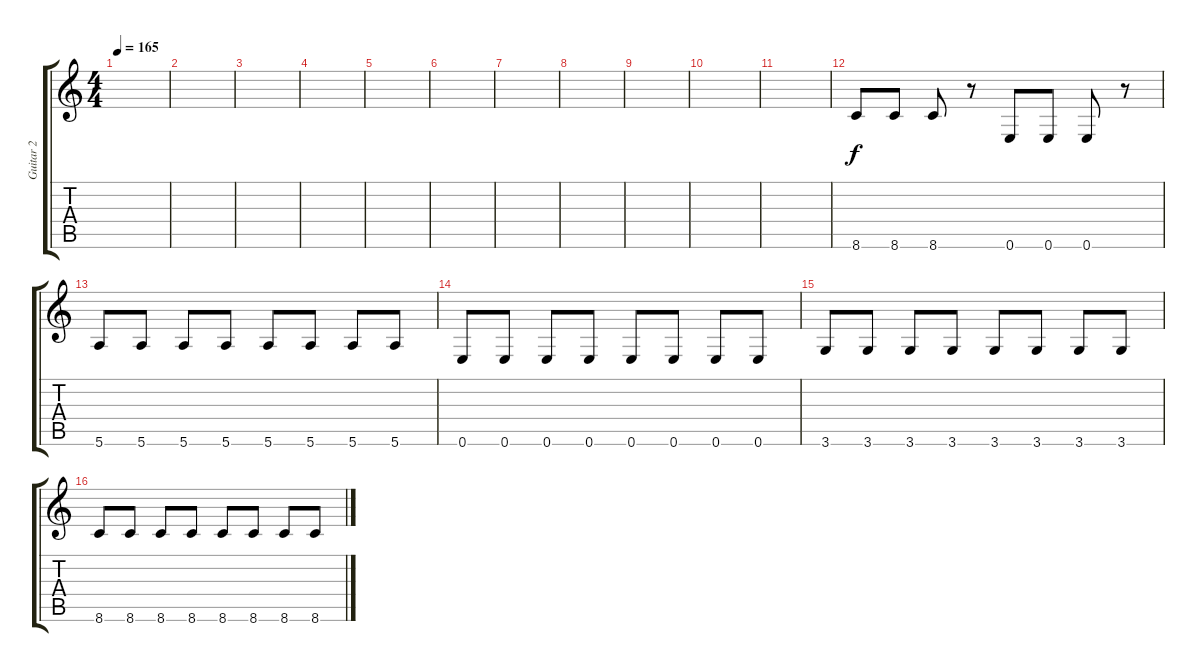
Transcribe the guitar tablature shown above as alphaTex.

\track ("Guitar 2" "Guitar 2") {instrument overdrivenguitar}
\staff {score tabs}
\tuning (E4 B3 G3 D3 A2 E2) {hide}
\ts (4 4)
\tempo 165
\clef g2
\ks c
|
|
|
|
|
|
|
|
|
|
|
8.6.8 8.6.8 8.6.8 r.8 0.6.8 0.6.8 0.6.8 r.8 |
5.6.8 5.6.8 5.6.8 5.6.8 5.6.8 5.6.8 5.6.8 5.6.8 |
0.6.8 0.6.8 0.6.8 0.6.8 0.6.8 0.6.8 0.6.8 0.6.8 |
3.6.8 3.6.8 3.6.8 3.6.8 3.6.8 3.6.8 3.6.8 3.6.8 |
8.6.8 8.6.8 8.6.8 8.6.8 8.6.8 8.6.8 8.6.8 8.6.8
